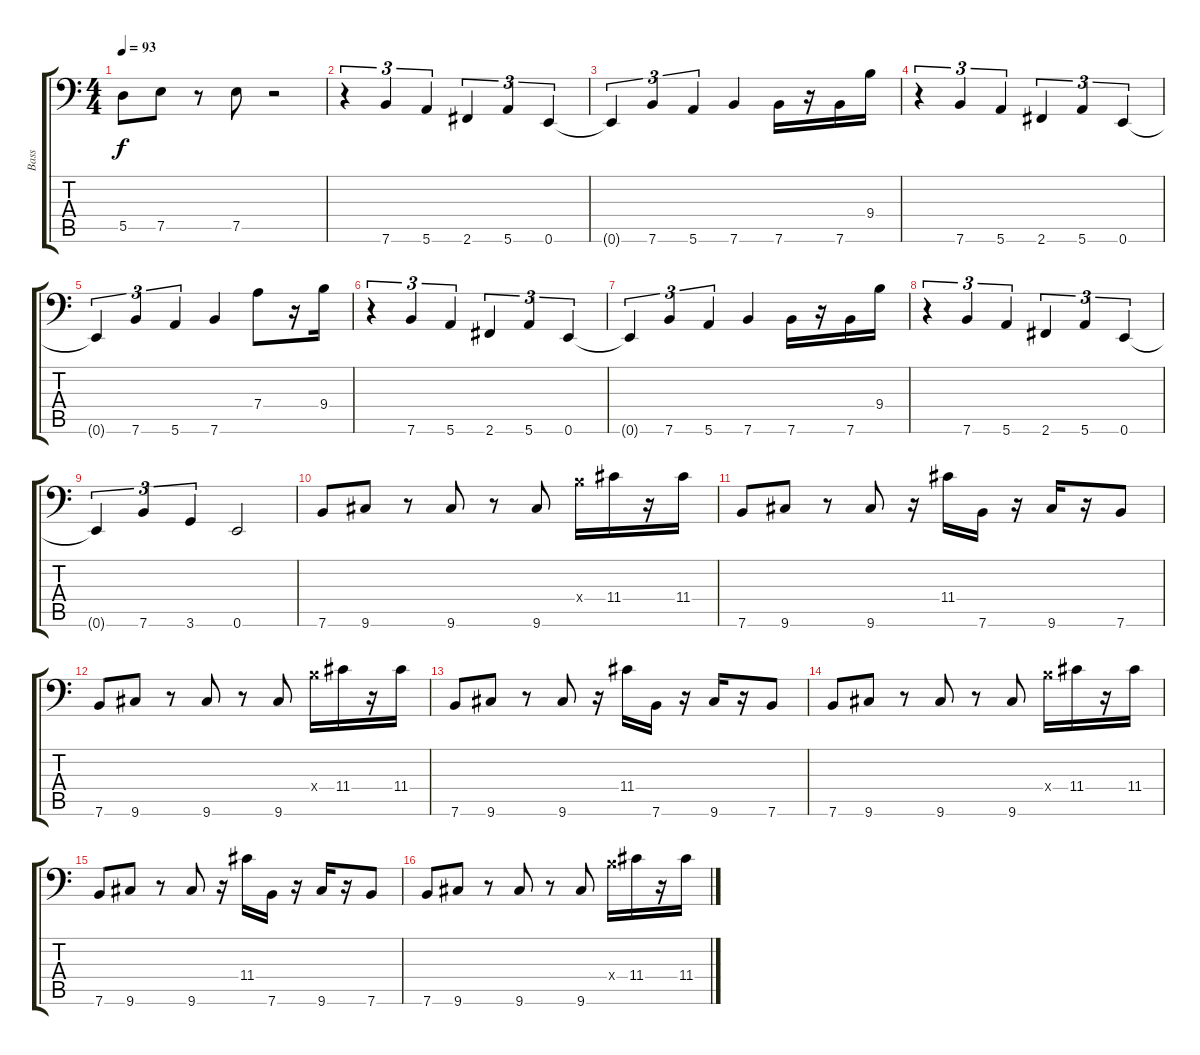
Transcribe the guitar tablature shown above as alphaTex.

\track ("Bass" "Bass") {instrument slapbass2}
\staff {score tabs}
\tuning (E3 B2 G2 D2 A1 E1) {hide}
\ts (4 4)
\tempo 93
\clef f4
\ks c
5.5.8{dy f} 7.5.8 r.8 7.5.8 r.2 |
r.4{tu (3 2)} 7.6.4{tu (3 2)} 5.6.4{tu (3 2)} 2.6.4{tu (3 2)} 5.6.4{tu (3 2)} 0.6.4{tu (3 2)} |
0.6{t}.4{tu (3 2)} 7.6.4{tu (3 2)} 5.6.4{tu (3 2)} 7.6.4 7.6.16 r.16 7.6.16 9.4.16 |
r.4{tu (3 2)} 7.6.4{tu (3 2)} 5.6.4{tu (3 2)} 2.6.4{tu (3 2)} 5.6.4{tu (3 2)} 0.6.4{tu (3 2)} |
0.6{t}.4{tu (3 2)} 7.6.4{tu (3 2)} 5.6.4{tu (3 2)} 7.6.4 7.4.8 r.16 9.4.16 |
r.4{tu (3 2)} 7.6.4{tu (3 2)} 5.6.4{tu (3 2)} 2.6.4{tu (3 2)} 5.6.4{tu (3 2)} 0.6.4{tu (3 2)} |
0.6{t}.4{tu (3 2)} 7.6.4{tu (3 2)} 5.6.4{tu (3 2)} 7.6.4 7.6.16 r.16 7.6.16 9.4.16 |
r.4{tu (3 2)} 7.6.4{tu (3 2)} 5.6.4{tu (3 2)} 2.6.4{tu (3 2)} 5.6.4{tu (3 2)} 0.6.4{tu (3 2)} |
0.6{t}.4{tu (3 2)} 7.6.4{tu (3 2)} 3.6.4{tu (3 2)} 0.6.2 |
7.6.8 9.6.8 r.8 9.6.8 r.8 9.6.8 9.4{x}.16 11.4.16 r.16 11.4.16 |
7.6.8 9.6.8 r.8 9.6.8 r.16 11.4.16 7.6.16 r.16 9.6.16 r.16 7.6.8 |
7.6.8 9.6.8 r.8 9.6.8 r.8 9.6.8 9.4{x}.16 11.4.16 r.16 11.4.16 |
7.6.8 9.6.8 r.8 9.6.8 r.16 11.4.16 7.6.16 r.16 9.6.16 r.16 7.6.8 |
7.6.8 9.6.8 r.8 9.6.8 r.8 9.6.8 9.4{x}.16 11.4.16 r.16 11.4.16 |
7.6.8 9.6.8 r.8 9.6.8 r.16 11.4.16 7.6.16 r.16 9.6.16 r.16 7.6.8 |
7.6.8 9.6.8 r.8 9.6.8 r.8 9.6.8 9.4{x}.16 11.4.16 r.16 11.4.16
